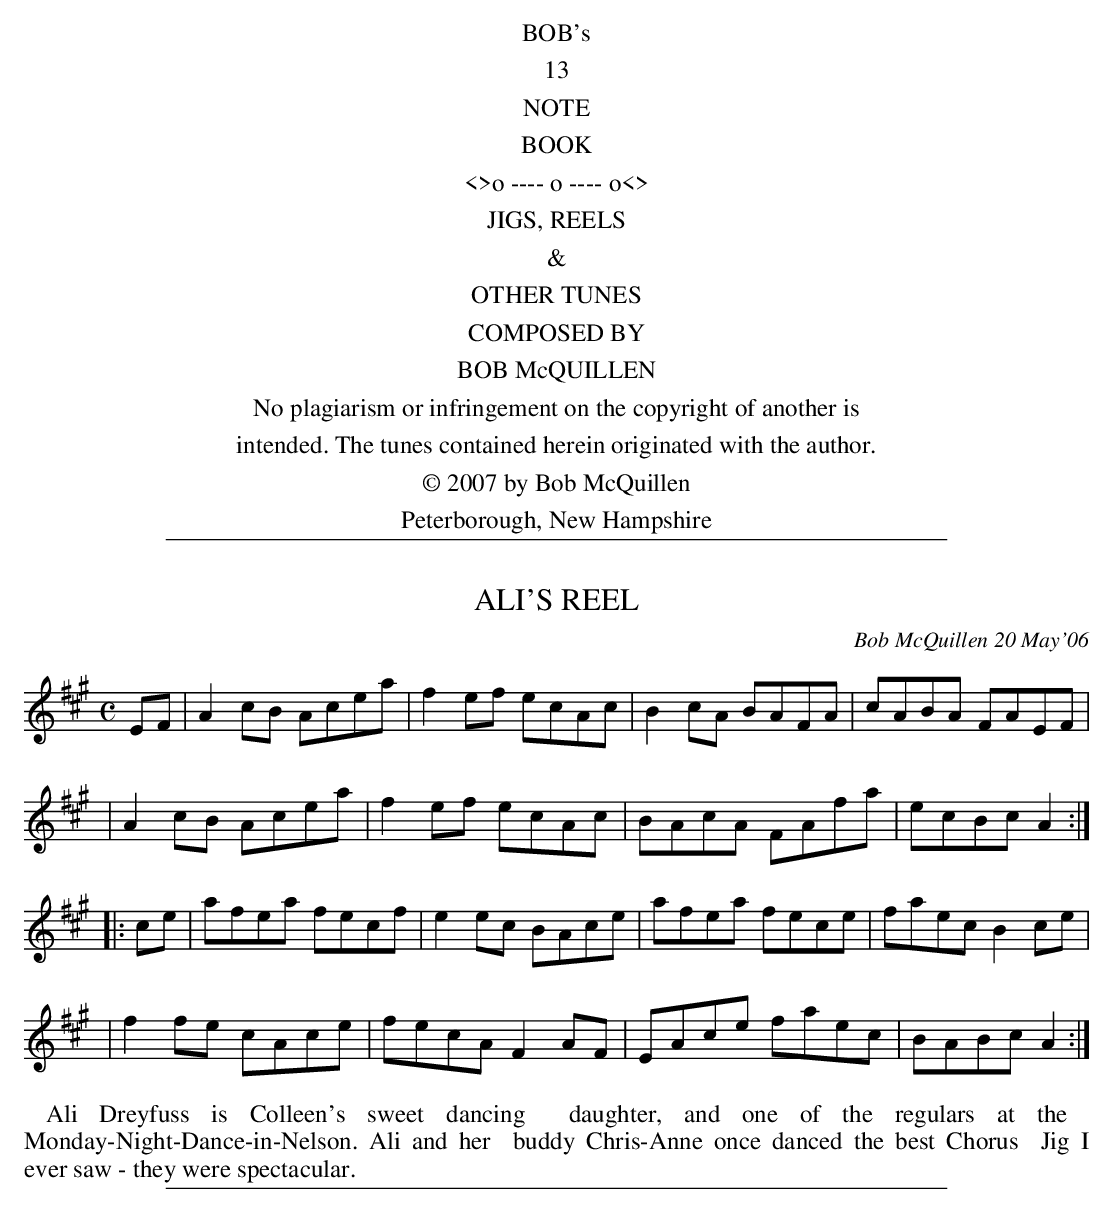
X:1
T: ALI'S REEL
C: Bob McQuillen 20 May'06
M: C
L: 1/8
K: A
EF \
| A2cB Acea | f2ef ecAc | B2cA BAFA | cABA FAEF |
| A2cB Acea | f2ef ecAc | BAcA FAfa | ecBc A2 :|
|: ce \
| afea fecf | e2ec BAce | afea fece | faec B2ce |
| f2fe cAce | fecA F2AF | EAce faec | BABc A2 :|
